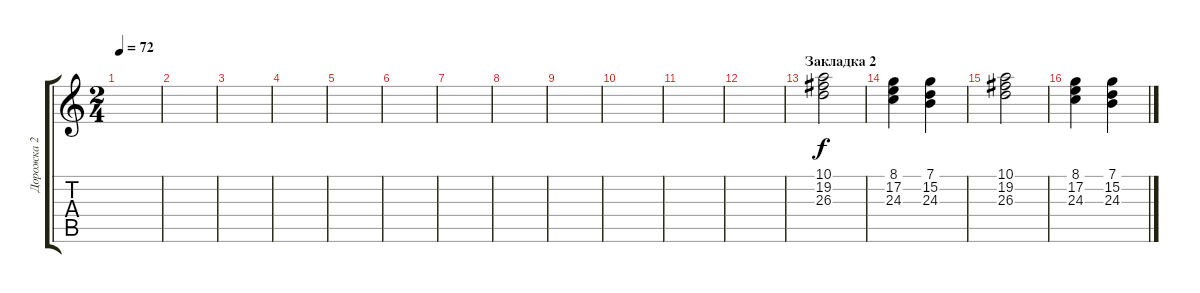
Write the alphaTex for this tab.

\track ("Дорожка 2" "Дорожка 2") {instrument stringensemble1}
\staff {score tabs}
\tuning (E4 B3 G3 D3 A2 E2) {hide}
\ts (2 4)
\tempo 72
\clef g2
\ks c
|
|
|
|
|
|
|
|
|
|
|
|
\section ("" "Закладка 2")
(10.1 19.2 26.3).2 |
(8.1 17.2 24.3).4 (7.1 15.2 24.3).4 |
(10.1 19.2 26.3).2 |
(8.1 17.2 24.3).4 (7.1 15.2 24.3).4
